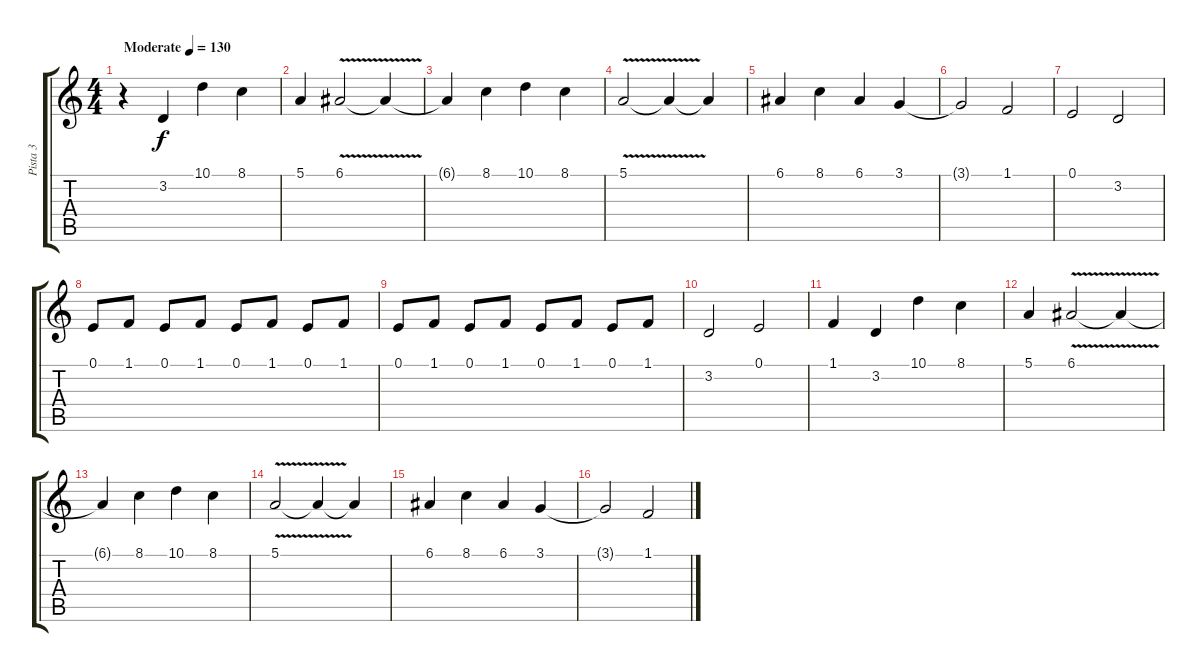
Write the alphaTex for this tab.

\track ("Pista 3" "Pista 3") {instrument acousticgrandpiano}
\staff {score tabs}
\tuning (E4 B3 G3 D3 A2 E2) {hide}
\ts (4 4)
\tempo (130 "Moderate")
\clef g2
\ks c
r.4{dy f instrument acousticgrandpiano} 3.2.4 10.1.4 8.1.4 |
5.1.4 6.1{v}.2 6.1{t}.4 |
6.1{t}.4 8.1.4 10.1.4 8.1.4 |
5.1{v}.2 5.1{t}.4 5.1{t}.4 |
6.1.4 8.1.4 6.1.4 3.1.4 |
3.1{t}.2 1.1.2 |
0.1.2 3.2.2 |
0.1.8 1.1.8 0.1.8 1.1.8 0.1.8 1.1.8 0.1.8 1.1.8 |
0.1.8 1.1.8 0.1.8 1.1.8 0.1.8 1.1.8 0.1.8 1.1.8 |
3.2.2 0.1.2 |
1.1.4 3.2.4 10.1.4 8.1.4 |
5.1.4 6.1{v}.2 6.1{t}.4 |
6.1{t}.4 8.1.4 10.1.4 8.1.4 |
5.1{v}.2 5.1{t}.4 5.1{t}.4 |
6.1.4 8.1.4 6.1.4 3.1.4 |
3.1{t}.2 1.1.2
